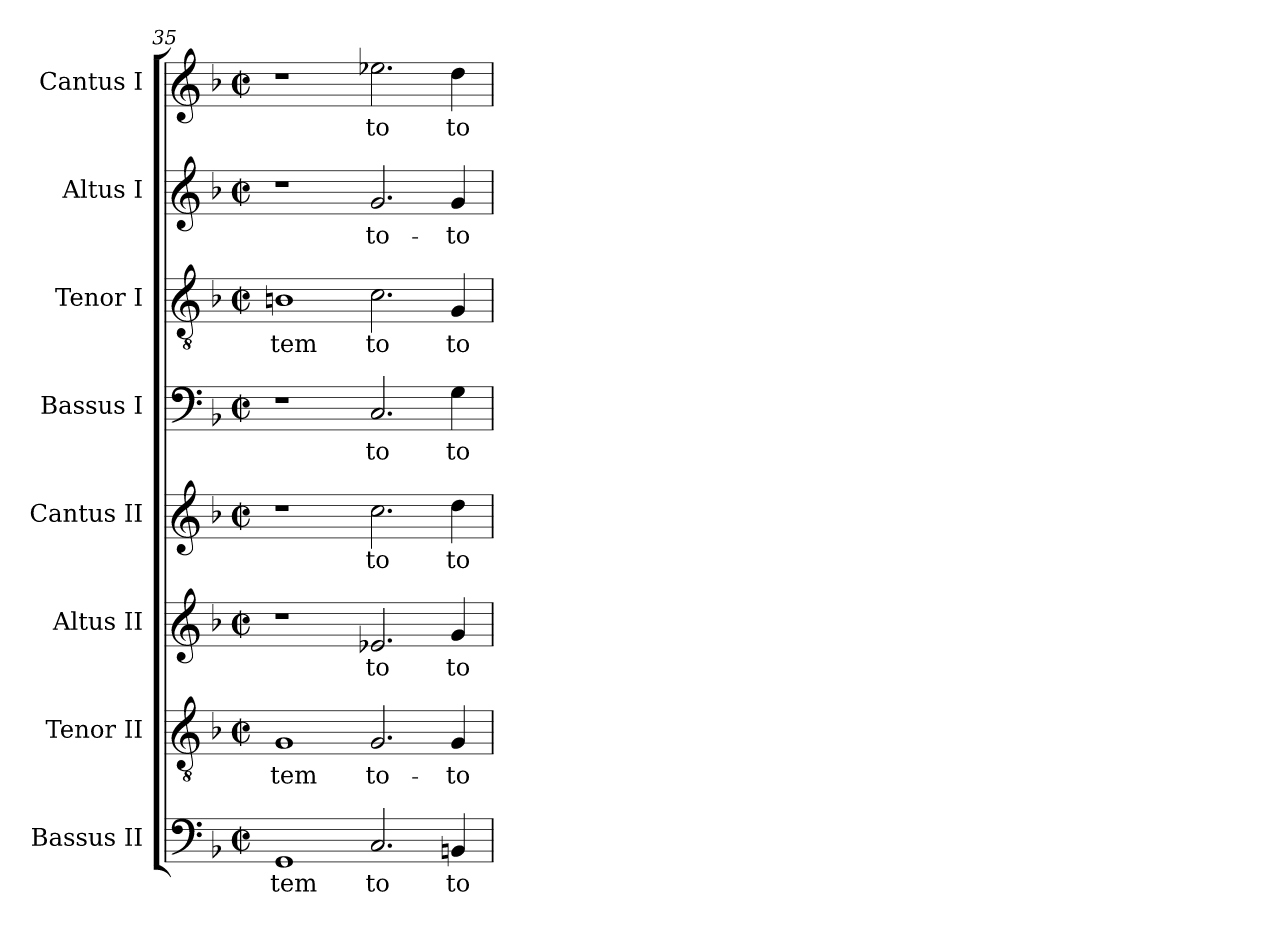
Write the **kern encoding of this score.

**kern	**text	**kern	**text	**kern	**text	**kern	**text	**kern	**text	**kern	**text	**kern	**text	**kern	**text
*part8	*part8	*part7	*part7	*part6	*part6	*part5	*part5	*part4	*part4	*part3	*part3	*part2	*part2	*part1	*part1
*staff8	*staff8	*staff7	*staff7	*staff6	*staff6	*staff5	*staff5	*staff4	*staff4	*staff3	*staff3	*staff2	*staff2	*staff1	*staff1
*I"Bassus II	*	*I"Tenor II	*	*I"Altus II	*	*I"Cantus II	*	*I"Bassus I	*	*I"Tenor I	*	*I"Altus I	*	*I"Cantus I	*
*clefF4	*	*clefGv2	*	*clefG2	*	*clefG2	*	*clefF4	*	*clefGv2	*	*clefG2	*	*clefG2	*
*k[b-]	*	*k[b-]	*	*k[b-]	*	*k[b-]	*	*k[b-]	*	*k[b-]	*	*k[b-]	*	*k[b-]	*
*F:	*	*F:	*	*F:	*	*F:	*	*F:	*	*F:	*	*F:	*	*F:	*
*M2/2	*	*M2/2	*	*M2/2	*	*M2/2	*	*M2/2	*	*M2/2	*	*M2/2	*	*M2/2	*
*met(c|)	*	*met(c|)	*	*met(c|)	*	*met(c|)	*	*met(c|)	*	*met(c|)	*	*met(c|)	*	*met(c|)	*
=35	=35	=35	=35	=35	=35	=35	=35	=35	=35	=35	=35	=35	=35	=35	=35
!	!LO:LY:b:cj	!	!LO:LY:b:cj	!	!	!	!	!	!	!	!LO:LY:b:cj	!	!	!	!
1GG	tem	1G	-tem	1r	.	1r	.	1r	.	1Bn	tem	1r	.	1r	.
!	!LO:LY:b:cj	!	!LO:LY:b:cj	!	!LO:LY:b:cj	!	!LO:LY:b:cj	!	!LO:LY:b:cj	!	!LO:LY:b:cj	!	!LO:LY:b:cj	!	!LO:LY:b:cj
2.C/	to	2.G/	to-	2.e-X/	to	2.cc\	to	2.C/	to	2.c\	to	2.g/	to-	2.ee-X\	to
!	!LO:LY:b:cj	!	!LO:LY:b:cj	!	!LO:LY:b:cj	!	!LO:LY:b:cj	!	!LO:LY:b:cj	!	!LO:LY:b:cj	!	!LO:LY:b:cj	!	!LO:LY:b:cj
4BBn/	to	4G/	-to	4g/	to	4dd\	to	4G\	to	4G/	to	4g/	-to	4dd\	to
=	=	=	=	=	=	=	=	=	=	=	=	=	=	=	=
*-	*-	*-	*-	*-	*-	*-	*-	*-	*-	*-	*-	*-	*-	*-	*-
